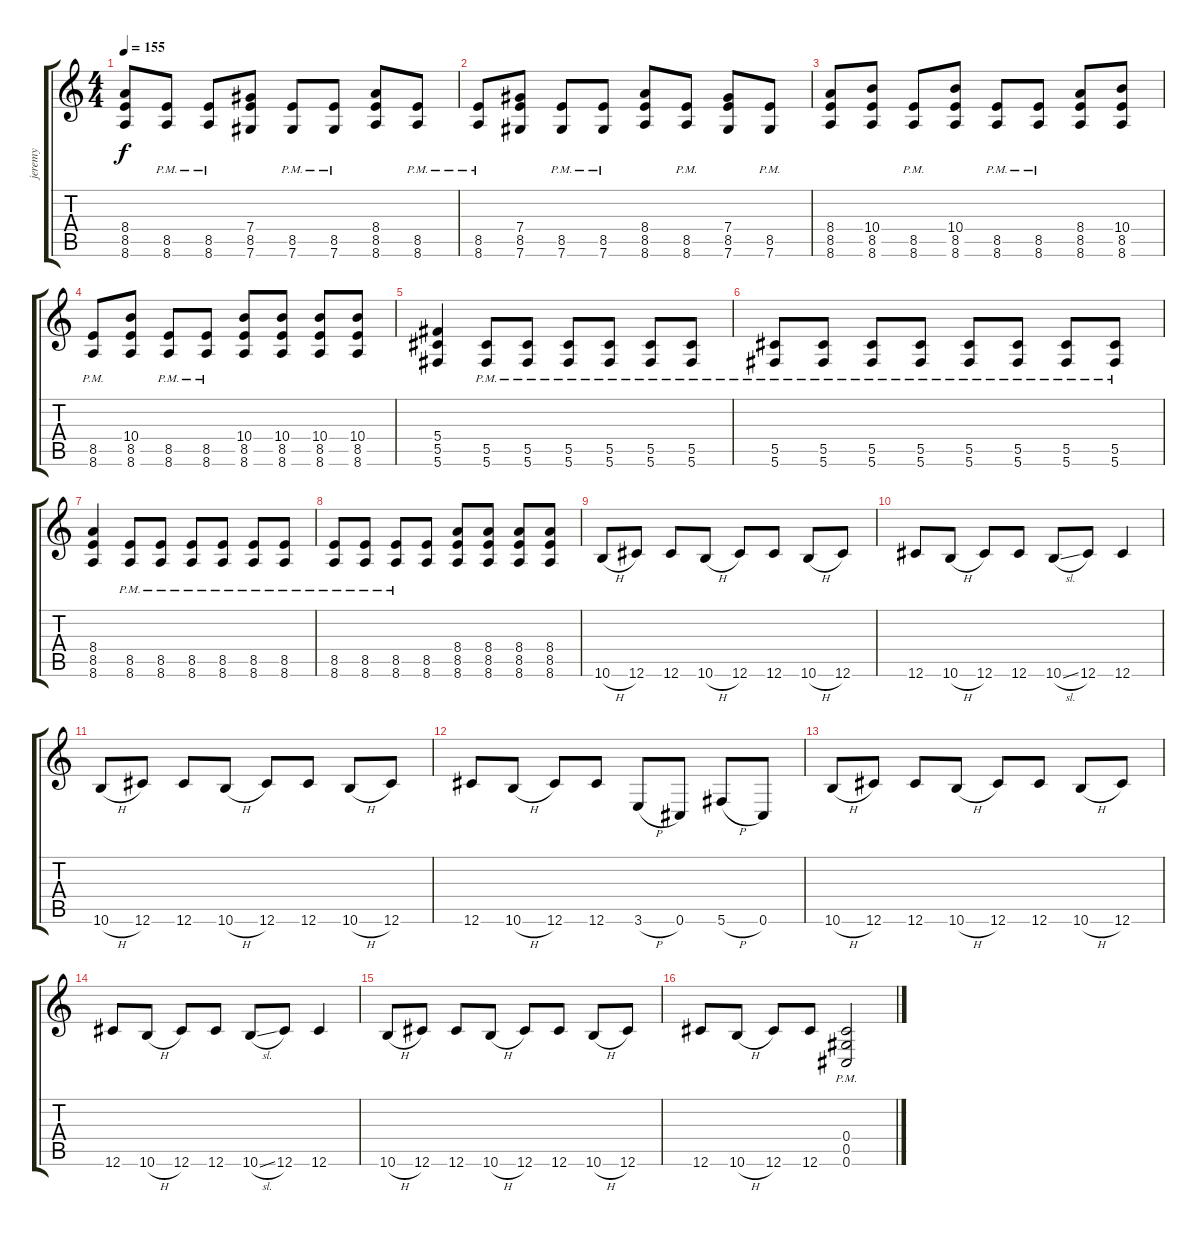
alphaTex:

\track ("jeremy" "jeremy") {instrument overdrivenguitar}
\staff {score tabs}
\tuning (Eb4 Bb3 Gb3 Db3 Ab2 Db2) {hide}
\ts (4 4)
\tempo 155
\clef g2
\ks c
(8.4 8.5 8.6).8{dy f} (8.5{pm} 8.6{pm}).8 (8.5{pm} 8.6{pm}).8 (7.4 8.5 7.6).8 (8.5{pm} 7.6{pm}).8 (8.5{pm} 7.6{pm}).8 (8.4 8.5 8.6).8 (8.5{pm} 8.6{pm}).8 |
(8.5{pm} 8.6{pm}).8 (7.4 8.5 7.6).8 (8.5{pm} 7.6{pm}).8 (8.5{pm} 7.6{pm}).8 (8.4 8.5 8.6).8 (8.5{pm} 8.6{pm}).8 (7.4 8.5 7.6).8 (8.5{pm} 7.6{pm}).8 |
(8.4 8.5 8.6).8 (10.4 8.5 8.6).8 (8.5{pm} 8.6{pm}).8 (10.4 8.5 8.6).8 (8.5{pm} 8.6{pm}).8 (8.5{pm} 8.6{pm}).8 (8.4 8.5 8.6).8 (10.4 8.5 8.6).8 |
(8.5{pm} 8.6{pm}).8 (10.4 8.5 8.6).8 (8.5{pm} 8.6{pm}).8 (8.5{pm} 8.6{pm}).8 (10.4 8.5 8.6).8 (10.4 8.5 8.6).8 (10.4 8.5 8.6).8 (10.4 8.5 8.6).8 |
(5.4 5.5 5.6).4 (5.5{pm} 5.6{pm}).8 (5.5{pm} 5.6{pm}).8 (5.5{pm} 5.6{pm}).8 (5.5{pm} 5.6{pm}).8 (5.5{pm} 5.6{pm}).8 (5.5{pm} 5.6{pm}).8 |
(5.5{pm} 5.6{pm}).8 (5.5{pm} 5.6{pm}).8 (5.5{pm} 5.6{pm}).8 (5.5{pm} 5.6{pm}).8 (5.5{pm} 5.6{pm}).8 (5.5{pm} 5.6{pm}).8 (5.5{pm} 5.6{pm}).8 (5.5{pm} 5.6{pm}).8 |
(8.4 8.5 8.6).4 (8.5{pm} 8.6{pm}).8 (8.5{pm} 8.6{pm}).8 (8.5{pm} 8.6{pm}).8 (8.5{pm} 8.6{pm}).8 (8.5{pm} 8.6{pm}).8 (8.5{pm} 8.6{pm}).8 |
(8.5{pm} 8.6{pm}).8 (8.5{pm} 8.6{pm}).8 (8.5{pm} 8.6).8 (8.5 8.6).8 (8.4 8.5 8.6).8 (8.4 8.5 8.6).8 (8.4 8.5 8.6).8 (8.4 8.5 8.6).8 |
10.6{h}.8 12.6.8 12.6.8 10.6{h}.8 12.6.8 12.6.8 10.6{h}.8 12.6.8 |
12.6.8 10.6{h}.8 12.6.8 12.6.8 10.6{sl}.8 12.6.8 12.6.4 |
10.6{h}.8 12.6.8 12.6.8 10.6{h}.8 12.6.8 12.6.8 10.6{h}.8 12.6.8 |
12.6.8 10.6{h}.8 12.6.8 12.6.8 3.6{h}.8 0.6.8 5.6{h}.8 0.6.8 |
10.6{h}.8 12.6.8 12.6.8 10.6{h}.8 12.6.8 12.6.8 10.6{h}.8 12.6.8 |
12.6.8 10.6{h}.8 12.6.8 12.6.8 10.6{sl}.8 12.6.8 12.6.4 |
10.6{h}.8 12.6.8 12.6.8 10.6{h}.8 12.6.8 12.6.8 10.6{h}.8 12.6.8 |
12.6.8 10.6{h}.8 12.6.8 12.6.8 (0.4{pm} 0.5{pm} 0.6{pm}).2
